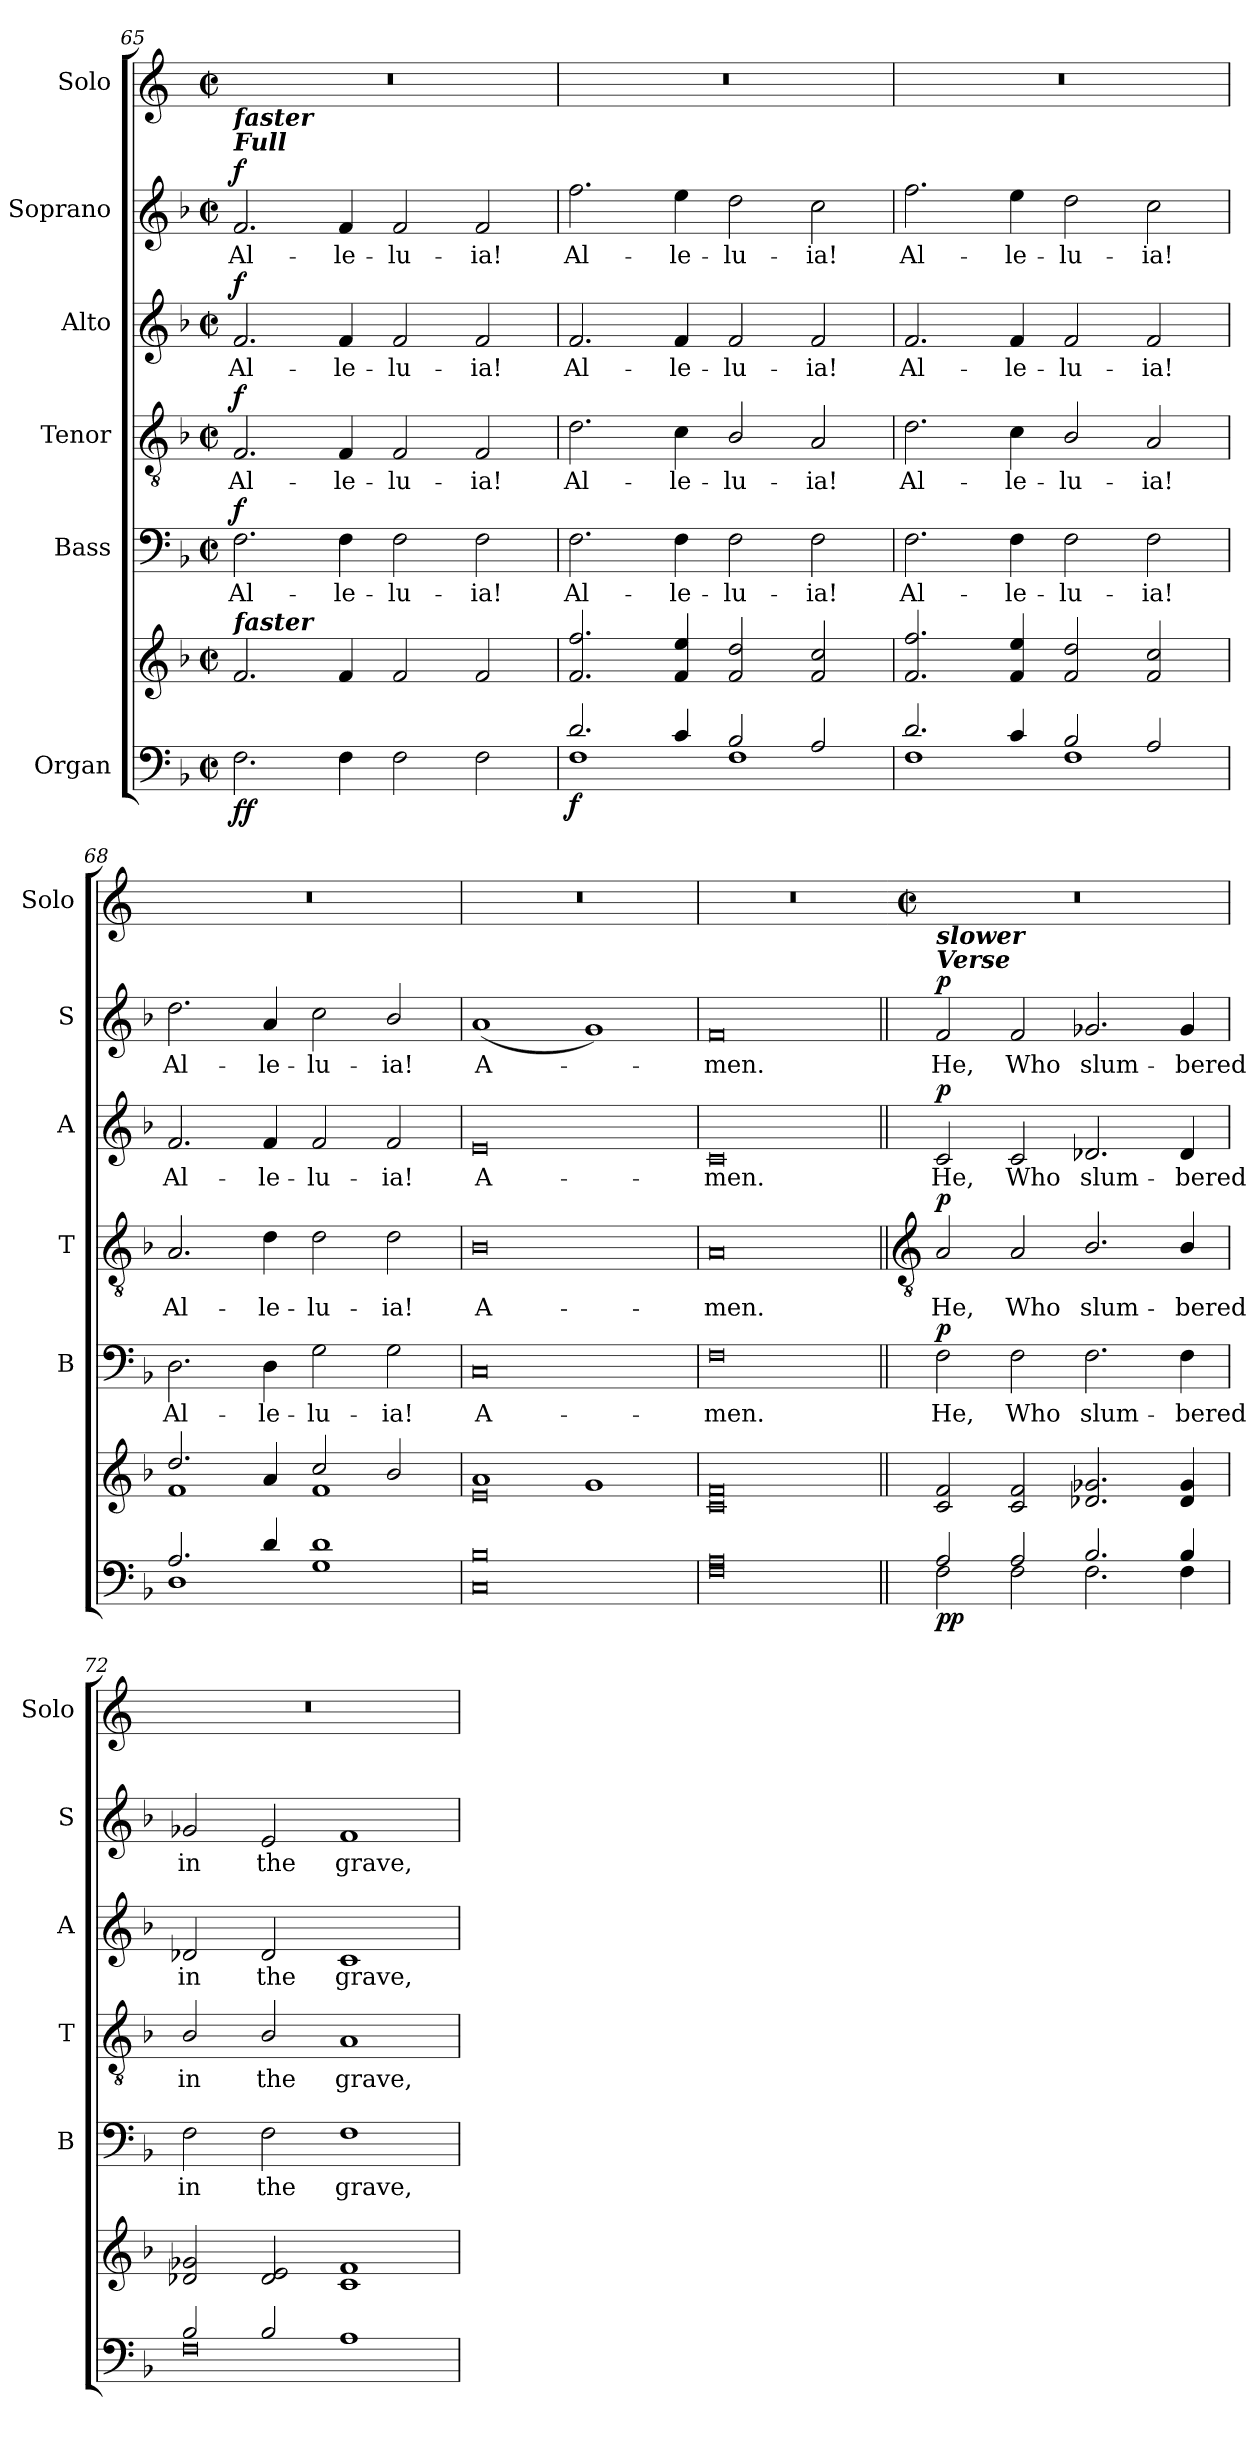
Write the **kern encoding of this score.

**kern	**kern	**dynam	**kern	**text	**dynam	**kern	**text	**dynam	**kern	**text	**dynam	**kern	**text	**dynam	**kern
*part6	*part6	*part6	*part5	*part5	*part5	*part4	*part4	*part4	*part3	*part3	*part3	*part2	*part2	*part2	*part1
*staff7	*staff6	*staff6/7	*staff5	*staff5	*staff5	*staff4	*staff4	*staff4	*staff3	*staff3	*staff3	*staff2	*staff2	*staff2	*staff1
*I"Organ	*	*	*I"Bass	*	*	*I"Tenor	*	*	*I"Alto	*	*	*I"Soprano	*	*	*I"Solo
*	*	*	*I'B	*	*	*I'T	*	*	*I'A	*	*	*I'S	*	*	*I'Solo
!!LO:LB:g=z
*clefF4	*clefG2	*	*clefF4	*	*	*clefGv2	*	*	*clefG2	*	*	*clefG2	*	*	*clefG2
*k[b-]	*k[b-]	*	*k[b-]	*	*	*k[b-]	*	*	*k[b-]	*	*	*k[b-]	*	*	*k[]
*F:	*F:	*	*F:	*	*	*F:	*	*	*F:	*	*	*F:	*	*	*C:
*M4/2	*M4/2	*	*M4/2	*	*	*M4/2	*	*	*M4/2	*	*	*M4/2	*	*	*M4/2
*met(c|)	*met(c|)	*	*met(c|)	*	*	*met(c|)	*	*	*met(c|)	*	*	*met(c|)	*	*	*met(c|)
=65	=65	=65	=65	=65	=65	=65	=65	=65	=65	=65	=65	=65	=65	=65	=65
*^	*^	*	*	*	*	*	*	*	*	*	*	*	*	*	*
!	!	!	!	!	!	!	!	!	!	!	!	!	!	!LO:TX:a:Bi:t=Full	!	!	!
!	!	!	!	!	!	!	!	!	!	!	!	!	!	!LO:TX:a:Bi:t=faster	!	!	!
!	!	!LO:TX:a:Bi:t=faster	!	!	!	!	!	!	!	!	!	!	!	!	!	!	!
!	!	!	!	!LO:DY:b=2	!	!LO:LY:b	!	!	!LO:LY:b	!	!	!LO:LY:b	!	!	!LO:LY:b	!	!
!	!	!	!	!LO:DY:n=1:b	!	!	!LO:DY:b	!	!	!LO:DY:b	!	!	!LO:DY:b	!	!	!LO:DY:b	!
0ryy	2.F\	2.f/	0ryy	f f	2.F	Al-	f	2.F	Al-	f	2.f	Al-	f	2.f	Al-	f	0r
!	!	!	!	!	!	!LO:LY:b	!	!	!LO:LY:b	!	!	!LO:LY:b	!	!	!LO:LY:b	!	!
.	4F\	4f/	.	.	4F	-le-	.	4F	-le-	.	4f	-le-	.	4f	-le-	.	.
!	!	!	!	!	!	!LO:LY:b	!	!	!LO:LY:b	!	!	!LO:LY:b	!	!	!LO:LY:b	!	!
.	2F\	2f/	.	.	2F	-lu-	.	2F	-lu-	.	2f	-lu-	.	2f	-lu-	.	.
!	!	!	!	!	!	!LO:LY:b	!	!	!LO:LY:b	!	!	!LO:LY:b	!	!	!LO:LY:b	!	!
.	2F\	2f/	.	.	2F	-ia!	.	2F	-ia!	.	2f	-ia!	.	2f	-ia!	.	.
=66	=66	=66	=66	=66	=66	=66	=66	=66	=66	=66	=66	=66	=66	=66	=66	=66	=66
!	!	!	!	!LO:DY:b=2	!	!LO:LY:b	!	!	!LO:LY:b	!	!	!LO:LY:b	!	!	!LO:LY:b	!	!
2.d/	1F\	2.f/ 2.ff/	0ryy	f	2.F	Al-	.	2.d	Al-	.	2.f	Al-	.	2.ff	Al-	.	0r
!	!	!	!	!	!	!LO:LY:b	!	!	!LO:LY:b	!	!	!LO:LY:b	!	!	!LO:LY:b	!	!
4c/	.	4f/ 4ee/	.	.	4F	-le-	.	4c	-le-	.	4f	-le-	.	4ee	-le-	.	.
!	!	!	!	!	!	!LO:LY:b	!	!	!LO:LY:b	!	!	!LO:LY:b	!	!	!LO:LY:b	!	!
2B-/	1F\	2f/ 2dd/	.	.	2F	-lu-	.	2B-/	-lu-	.	2f	-lu-	.	2dd	-lu-	.	.
!	!	!	!	!	!	!LO:LY:b	!	!	!LO:LY:b	!	!	!LO:LY:b	!	!	!LO:LY:b	!	!
2A/	.	2f/ 2cc/	.	.	2F	-ia!	.	2A	-ia!	.	2f	-ia!	.	2cc	-ia!	.	.
=67	=67	=67	=67	=67	=67	=67	=67	=67	=67	=67	=67	=67	=67	=67	=67	=67	=67
!	!	!	!	!	!	!LO:LY:b	!	!	!LO:LY:b	!	!	!LO:LY:b	!	!	!LO:LY:b	!	!
2.d/	1F\	2.f/ 2.ff/	0ryy	.	2.F	Al-	.	2.d	Al-	.	2.f	Al-	.	2.ff	Al-	.	0r
!	!	!	!	!	!	!LO:LY:b	!	!	!LO:LY:b	!	!	!LO:LY:b	!	!	!LO:LY:b	!	!
4c/	.	4f/ 4ee/	.	.	4F	-le-	.	4c	-le-	.	4f	-le-	.	4ee	-le-	.	.
!	!	!	!	!	!	!LO:LY:b	!	!	!LO:LY:b	!	!	!LO:LY:b	!	!	!LO:LY:b	!	!
2B-/	1F\	2f/ 2dd/	.	.	2F	-lu-	.	2B-/	-lu-	.	2f	-lu-	.	2dd	-lu-	.	.
!	!	!	!	!	!	!LO:LY:b	!	!	!LO:LY:b	!	!	!LO:LY:b	!	!	!LO:LY:b	!	!
2A/	.	2f/ 2cc/	.	.	2F	-ia!	.	2A	-ia!	.	2f	-ia!	.	2cc	-ia!	.	.
=68	=68	=68	=68	=68	=68	=68	=68	=68	=68	=68	=68	=68	=68	=68	=68	=68	=68
!	!	!	!	!	!	!LO:LY:b	!	!	!LO:LY:b	!	!	!LO:LY:b	!	!	!LO:LY:b	!	!
2.A/	1D\	2.dd/	1f\	.	2.D	Al-	.	2.A	Al-	.	2.f	Al-	.	2.dd	Al-	.	0r
!	!	!	!	!	!	!LO:LY:b	!	!	!LO:LY:b	!	!	!LO:LY:b	!	!	!LO:LY:b	!	!
4d/	.	4a/	.	.	4D	-le-	.	4d	-le-	.	4f	-le-	.	4a	-le-	.	.
!	!	!	!	!	!	!LO:LY:b	!	!	!LO:LY:b	!	!	!LO:LY:b	!	!	!LO:LY:b	!	!
1d/	1G\	2cc/	1f\	.	2G	-lu-	.	2d	-lu-	.	2f	-lu-	.	2cc	-lu-	.	.
!	!	!	!	!	!	!LO:LY:b	!	!	!LO:LY:b	!	!	!LO:LY:b	!	!	!LO:LY:b	!	!
.	.	2b-/	.	.	2G	-ia!	.	2d\	-ia!	.	2f	-ia!	.	2b-/	-ia!	.	.
=69	=69	=69	=69	=69	=69	=69	=69	=69	=69	=69	=69	=69	=69	=69	=69	=69	=69
!	!	!	!	!	!	!LO:LY:b	!	!	!LO:LY:b	!	!	!LO:LY:b	!	!	!LO:LY:b	!	!
0B-/	0C\	1a/	0e\	.	0C	A-	.	0B-	A-	.	0e	A-	.	(<1a	A-	.	0r
.	.	1g/	.	.	.	.	.	.	.	.	.	.	.	1g)	.	.	.
=70	=70	=70	=70	=70	=70	=70	=70	=70	=70	=70	=70	=70	=70	=70	=70	=70	=70
!	!	!	!	!	!	!LO:LY:b	!	!	!LO:LY:b	!	!	!LO:LY:b	!	!	!LO:LY:b	!	!
0A/	0F\	0f/	0c\	.	0F	-men.	.	0A	-men.	.	0c	-men.	.	0f	men.	.	0r
*	*	*v	*v	*	*	*	*	*	*	*	*	*	*	*	*	*	*
!!LO:LB:g=z
=71||	=71||	=71||	=71	=71||	=71	=71	=71||	=71	=71	=71||	=71	=71	=71||	=71	=71	=71
*	*	*	*	*	*	*	*clefGv2	*	*	*	*	*	*	*	*	*
*	*	*	*	*	*	*	*	*	*	*	*	*	*	*	*	*M4/2
*	*	*	*	*	*	*	*	*	*	*	*	*	*	*	*	*met(c|)
*	*	*MM184	*	*	*	*	*	*	*	*	*	*	*	*	*	*
*	*	*^	*	*	*	*	*	*	*	*	*	*	*	*	*	*
!	!	!	!	!	!	!	!	!	!	!	!	!	!	!LO:TX:a:Bi:t=Verse	!	!	!
!	!	!	!	!	!	!	!	!	!	!	!	!	!	!LO:TX:a:Bi:t=slower	!	!	!
!	!	!	!	!LO:DY:b=2	!	!LO:LY:b	!	!	!LO:LY:b	!	!	!LO:LY:b	!	!	!LO:LY:b	!	!
!	!	!	!	!LO:DY:n=1:b=2	!	!	!LO:DY:b	!	!	!LO:DY:b	!	!	!LO:DY:b	!	!	!LO:DY:b	!
*	*	*v	*v	*	*	*	*	*	*	*	*	*	*	*	*	*	*
2A/	2F\	2c 2f	p p	2F	He,	p	2A	He,	p	2c	He,	p	2f	He,	p	0r
!	!	!	!	!	!LO:LY:b	!	!	!LO:LY:b	!	!	!LO:LY:b	!	!	!LO:LY:b	!	!
2A/	2F\	2c 2f	.	2F	Who	.	2A	Who	.	2c	Who	.	2f	Who	.	.
!	!	!	!	!	!LO:LY:b	!	!	!LO:LY:b	!	!	!LO:LY:b	!	!	!LO:LY:b	!	!
2.B-/	2.F\	2.d-X 2.g-X	.	2.F	slum-	.	2.B-/	slum-	.	2.d-X	slum-	.	2.g-X	slum-	.	.
!	!	!	!	!	!LO:LY:b	!	!	!LO:LY:b	!	!	!LO:LY:b	!	!	!LO:LY:b	!	!
4B-/	4F\	4d- 4g-	.	4F	-bered	.	4B-/	-bered	.	4d-	-bered	.	4g-	-bered	.	.
=72	=72	=72	=72	=72	=72	=72	=72	=72	=72	=72	=72	=72	=72	=72	=72	=72
!	!	!	!	!	!LO:LY:b	!	!	!LO:LY:b	!	!	!LO:LY:b	!	!	!LO:LY:b	!	!
2B-/	0F\	2d-X 2g-X	.	2F	in	.	2B-/	in	.	2d-X	in	.	2g-X	in	.	0r
!	!	!	!	!	!LO:LY:b	!	!	!LO:LY:b	!	!	!LO:LY:b	!	!	!LO:LY:b	!	!
2B-/	.	2d- 2e	.	2F	the	.	2B-/	the	.	2d-	the	.	2e	the	.	.
!	!	!	!	!	!LO:LY:b	!	!	!LO:LY:b	!	!	!LO:LY:b	!	!	!LO:LY:b	!	!
1A/	.	1c 1f	.	1F	grave,	.	1A	grave,	.	1c	grave,	.	1f	grave,	.	.
*v	*v	*	*	*	*	*	*	*	*	*	*	*	*	*	*	*
=	=	=	=	=	=	=	=	=	=	=	=	=	=	=	=
*-	*-	*-	*-	*-	*-	*-	*-	*-	*-	*-	*-	*-	*-	*-	*-
